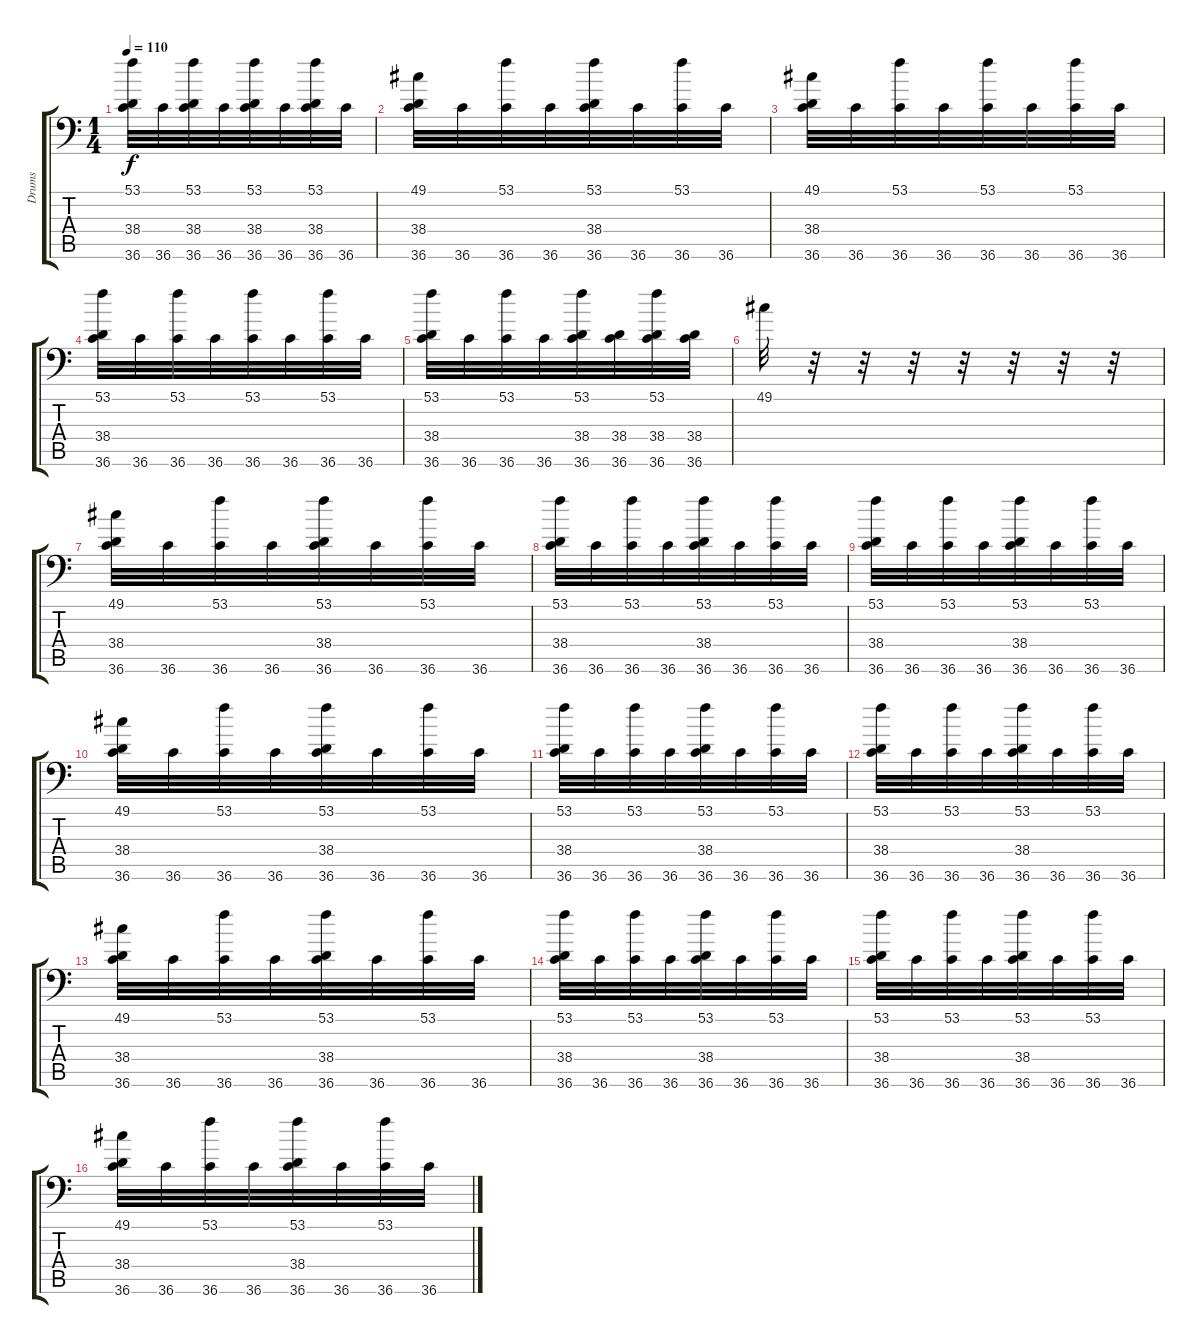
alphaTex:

\track ("Drums" "Drums") {instrument acousticgrandpiano}
\staff {score tabs}
\tuning (C-1 C-1 C-1 C-1 C-1 C-1) {hide}
\ts (1 4)
\tempo 110
\clef f4
\ks c
(53.1 38.4 36.6).32{dy f} 36.6.32 (53.1 38.4 36.6).32 36.6.32 (53.1 38.4 36.6).32 36.6.32 (53.1 38.4 36.6).32 36.6.32 |
(49.1 38.4 36.6).32 36.6.32 (53.1 36.6).32 36.6.32 (53.1 38.4 36.6).32 36.6.32 (53.1 36.6).32 36.6.32 |
(49.1 38.4 36.6).32 36.6.32 (53.1 36.6).32 36.6.32 (53.1 36.6).32 36.6.32 (53.1 36.6).32 36.6.32 |
(53.1 38.4 36.6).32 36.6.32 (53.1 36.6).32 36.6.32 (53.1 36.6).32 36.6.32 (53.1 36.6).32 36.6.32 |
(53.1 38.4 36.6).32 36.6.32 (53.1 36.6).32 36.6.32 (53.1 38.4 36.6).32 (38.4 36.6).32 (53.1 38.4 36.6).32 (38.4 36.6).32 |
49.1.32 r.32 r.32 r.32 r.32 r.32 r.32 r.32 |
(49.1 38.4 36.6).32 36.6.32 (53.1 36.6).32 36.6.32 (53.1 38.4 36.6).32 36.6.32 (53.1 36.6).32 36.6.32 |
(53.1 38.4 36.6).32 36.6.32 (53.1 36.6).32 36.6.32 (53.1 38.4 36.6).32 36.6.32 (53.1 36.6).32 36.6.32 |
(53.1 38.4 36.6).32 36.6.32 (53.1 36.6).32 36.6.32 (53.1 38.4 36.6).32 36.6.32 (53.1 36.6).32 36.6.32 |
(49.1 38.4 36.6).32 36.6.32 (53.1 36.6).32 36.6.32 (53.1 38.4 36.6).32 36.6.32 (53.1 36.6).32 36.6.32 |
(53.1 38.4 36.6).32 36.6.32 (53.1 36.6).32 36.6.32 (53.1 38.4 36.6).32 36.6.32 (53.1 36.6).32 36.6.32 |
(53.1 38.4 36.6).32 36.6.32 (53.1 36.6).32 36.6.32 (53.1 38.4 36.6).32 36.6.32 (53.1 36.6).32 36.6.32 |
(49.1 38.4 36.6).32 36.6.32 (53.1 36.6).32 36.6.32 (53.1 38.4 36.6).32 36.6.32 (53.1 36.6).32 36.6.32 |
(53.1 38.4 36.6).32 36.6.32 (53.1 36.6).32 36.6.32 (53.1 38.4 36.6).32 36.6.32 (53.1 36.6).32 36.6.32 |
(53.1 38.4 36.6).32 36.6.32 (53.1 36.6).32 36.6.32 (53.1 38.4 36.6).32 36.6.32 (53.1 36.6).32 36.6.32 |
(49.1 38.4 36.6).32 36.6.32 (53.1 36.6).32 36.6.32 (53.1 38.4 36.6).32 36.6.32 (53.1 36.6).32 36.6.32
